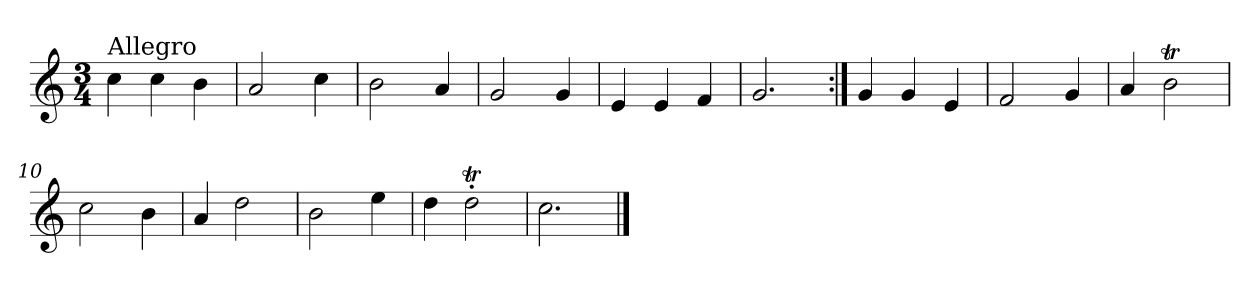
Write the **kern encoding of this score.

**kern
*part1
*staff1
*clefG2
*k[]
*C:
*M3/4
=1
!LO:TX:a:t=Allegro
4cc\
4cc\
4b\
=2
2a/
4cc\
=3
2b\
4a/
=4
2g/
4g/
=5
4e/
4e/
4f/
=6
2.g/
=7:|!
4g/
4g/
4e/
=8
2f/
4g/
!!LO:LB:g=z
=9
4a/
2bt\
=10
2cc\
4b\
=11
4a/
2dd\
=12
2b\
4ee\
=13
4dd\
2ddT'>\
=14
2.cc\
==
*-
